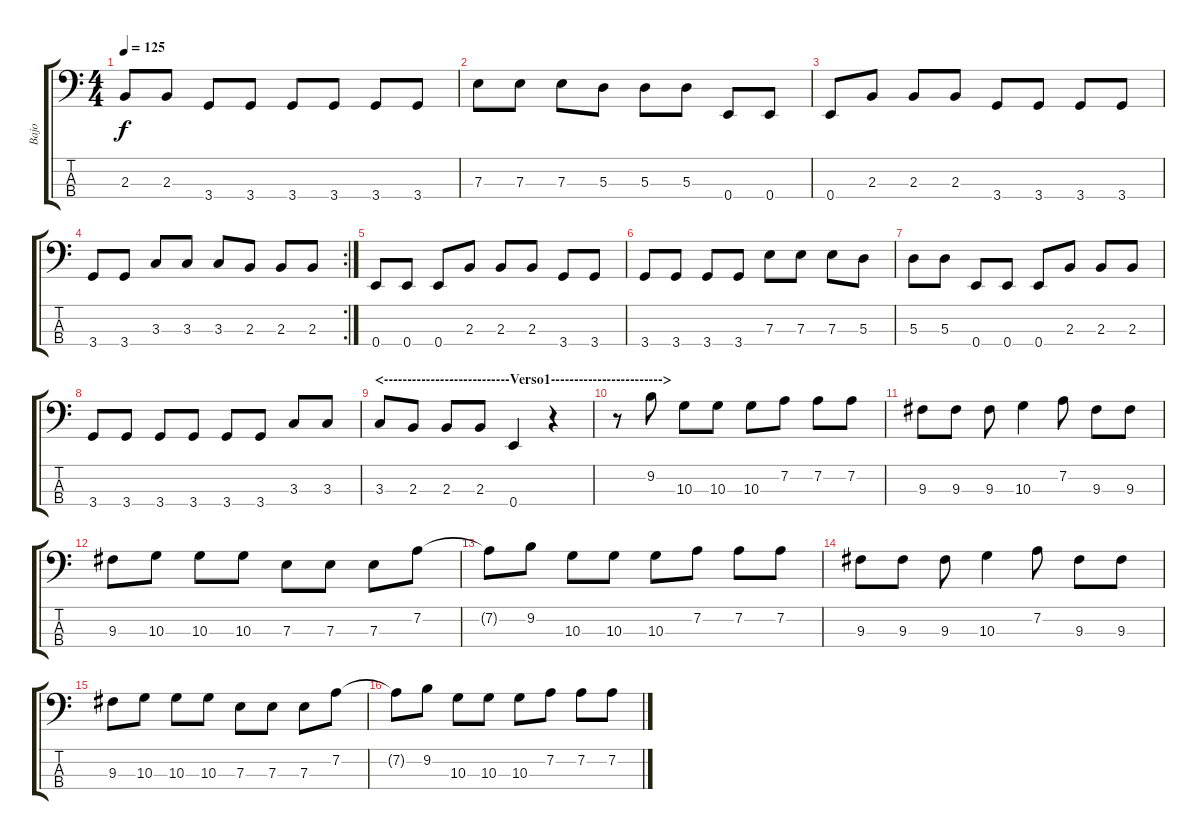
\track ("Bajo" "Bajo") {instrument electricbassfinger}
\staff {score tabs}
\tuning (G2 D2 A1 E1) {hide}
\ts (4 4)
\tempo 125
\clef f4
\ks c
2.3.8{dy f} 2.3.8 3.4.8 3.4.8 3.4.8 3.4.8 3.4.8 3.4.8 |
7.3.8 7.3.8 7.3.8 5.3.8 5.3.8 5.3.8 0.4.8 0.4.8 |
0.4.8 2.3.8 2.3.8 2.3.8 3.4.8 3.4.8 3.4.8 3.4.8 |
\rc 2
3.4.8 3.4.8 3.3.8 3.3.8 3.3.8 2.3.8 2.3.8 2.3.8 |
0.4.8 0.4.8 0.4.8 2.3.8 2.3.8 2.3.8 3.4.8 3.4.8 |
3.4.8 3.4.8 3.4.8 3.4.8 7.3.8 7.3.8 7.3.8 5.3.8 |
5.3.8 5.3.8 0.4.8 0.4.8 0.4.8 2.3.8 2.3.8 2.3.8 |
3.4.8 3.4.8 3.4.8 3.4.8 3.4.8 3.4.8 3.3.8 3.3.8 |
\section ("" "<---------------------------Verso1------------------------>")
3.3.8 2.3.8 2.3.8 2.3.8 0.4.4 r.4 |
r.8 9.2.8 10.3.8 10.3.8 10.3.8 7.2.8 7.2.8 7.2.8 |
9.3.8 9.3.8 9.3.8 10.3.4 7.2.8 9.3.8 9.3.8 |
9.3.8 10.3.8 10.3.8 10.3.8 7.3.8 7.3.8 7.3.8 7.2.8 |
7.2{t}.8 9.2.8 10.3.8 10.3.8 10.3.8 7.2.8 7.2.8 7.2.8 |
9.3.8 9.3.8 9.3.8 10.3.4 7.2.8 9.3.8 9.3.8 |
9.3.8 10.3.8 10.3.8 10.3.8 7.3.8 7.3.8 7.3.8 7.2.8 |
7.2{t}.8 9.2.8 10.3.8 10.3.8 10.3.8 7.2.8 7.2.8 7.2.8
